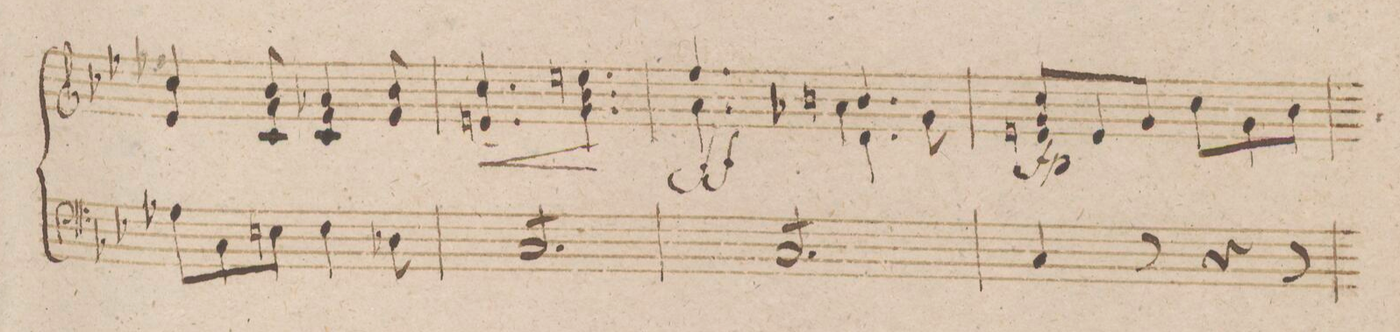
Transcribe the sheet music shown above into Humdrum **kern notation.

**kern
*I"Organo.
*clefF4
*k[b-e-]
*M6/8
8A-X\L
8C\
8En\J
4F\
8D-X\
=26
*tremolo
8C/L
8C/
8C/
8C/
8C/
8C/J
=27
8C/L
8C/
8C/
8C/
8C/
8C/J
*Xtremolo
=28
4C/
8r
4r
8r
=29
*-
